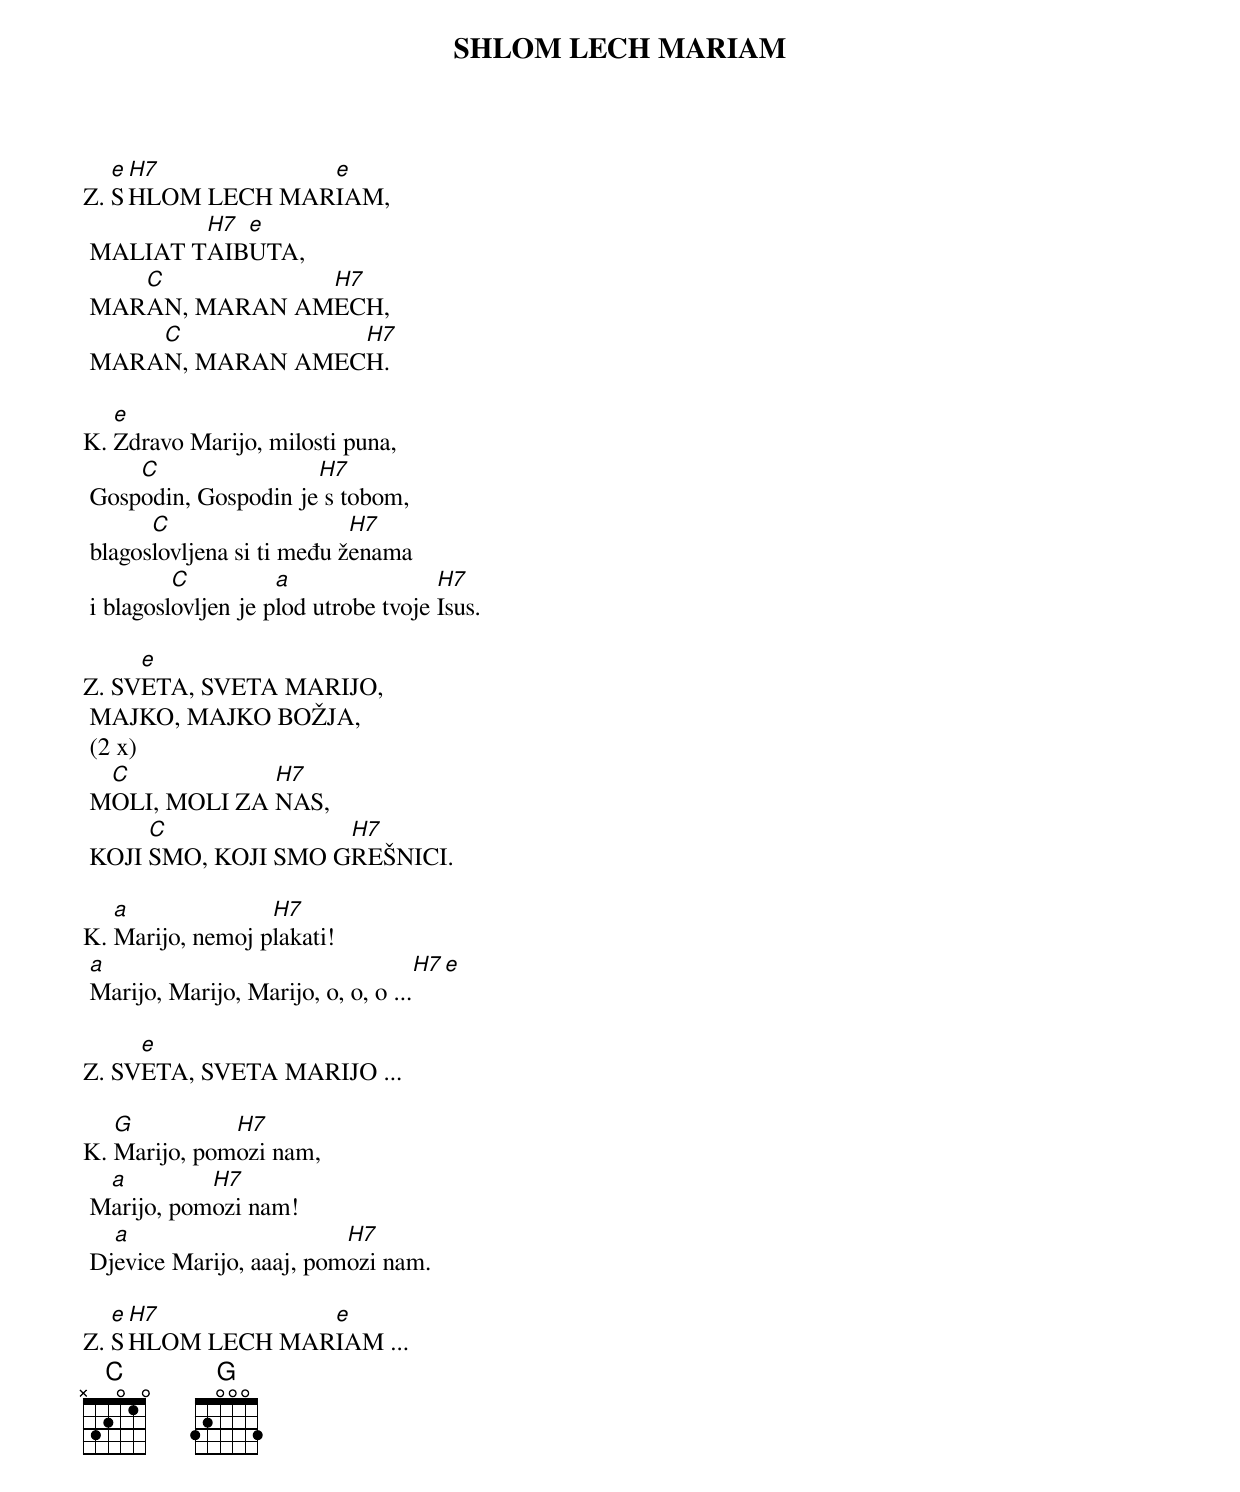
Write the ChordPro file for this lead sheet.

{title: SHLOM LECH MARIAM}

Z.	[e]S[H7]HLOM LECH MAR[e]IAM,
	MALIAT T[H7]AIB[e]UTA,
	MAR[C]AN, MARAN AM[H7]ECH,
	MARA[C]N, MARAN AMEC[H7]H.

K.	[e]Zdravo Marijo, milosti puna,
	Gosp[C]odin, Gospodin je[H7] s tobom,
	blagos[C]lovljena si ti među ž[H7]enama
	i blagosl[C]ovljen je p[a]lod utrobe tvoje [H7]Isus.

Z.	SV[e]ETA, SVETA MARIJO,
	MAJKO, MAJKO BOŽJA,
	(2 x)
	M[C]OLI, MOLI ZA [H7]NAS,
	KOJI [C]SMO, KOJI SMO G[H7]REŠNICI.

K.	[a]Marijo, nemoj p[H7]lakati!
	[a]Marijo, Marijo, Marijo, o, o, o ...[H7][e]

Z.	SV[e]ETA, SVETA MARIJO ...

K.	[G]Marijo, pom[H7]ozi nam,
	M[a]arijo, pom[H7]ozi nam!
	Dj[a]evice Marijo, aaaj, pom[H7]ozi nam.

Z.	[e]S[H7]HLOM LECH MAR[e]IAM ...
